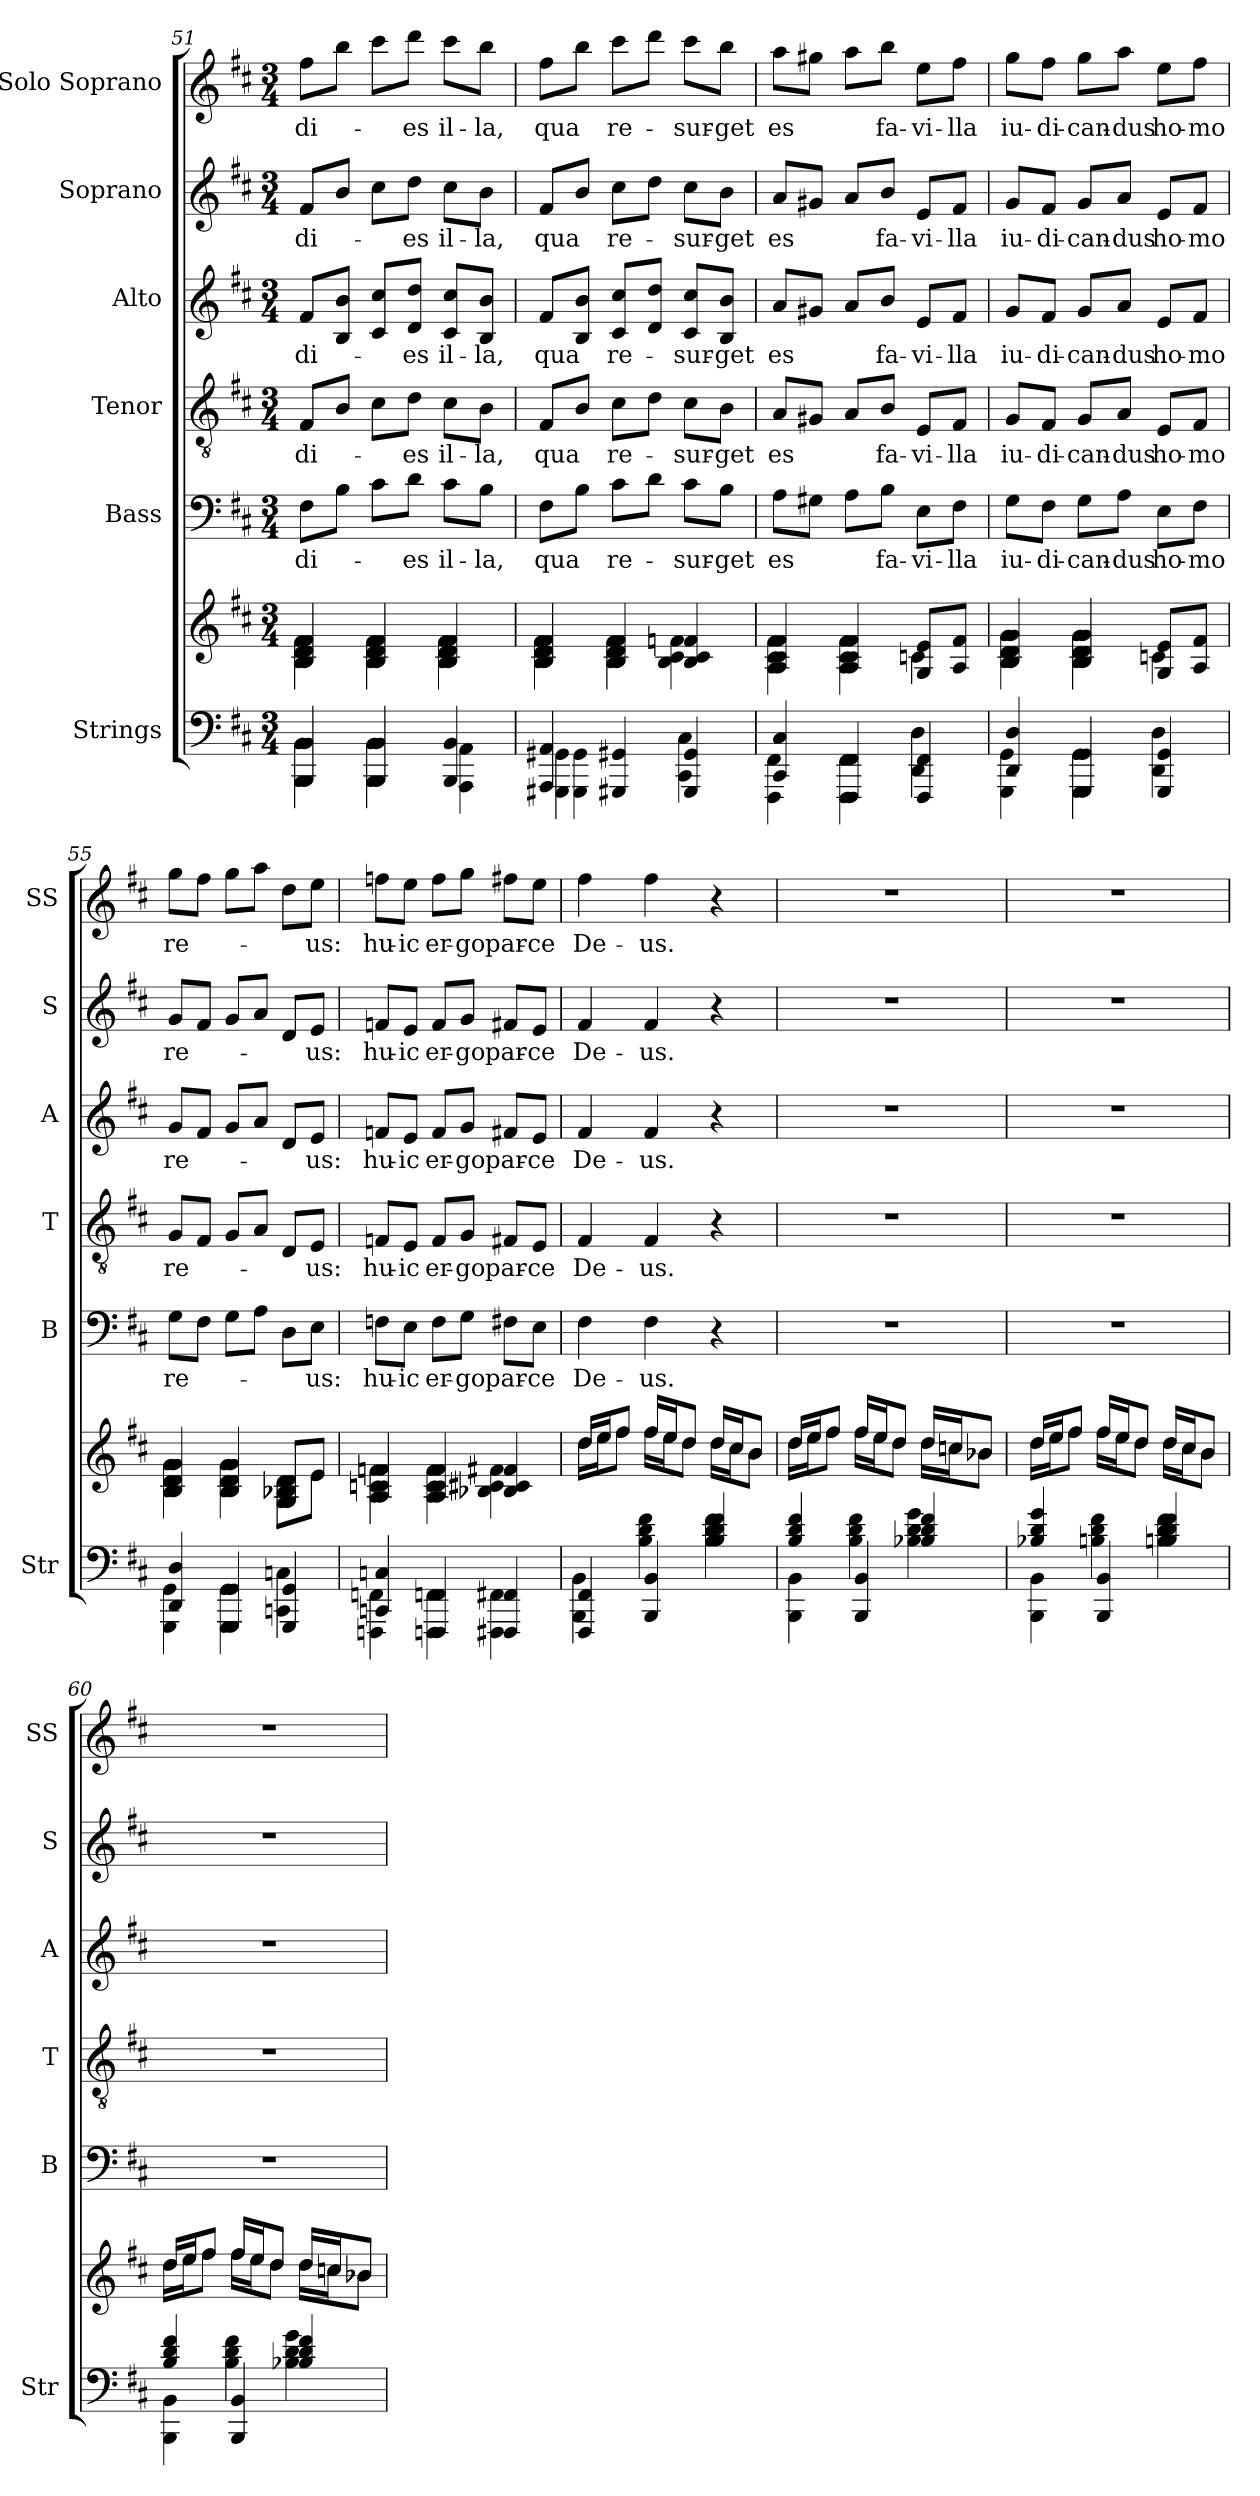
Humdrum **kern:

**kern	**kern	**kern	**text	**kern	**text	**kern	**text	**kern	**text	**kern	**text
*part6	*part6	*part5	*part5	*part4	*part4	*part3	*part3	*part2	*part2	*part1	*part1
*staff7	*staff6	*staff5	*staff5	*staff4	*staff4	*staff3	*staff3	*staff2	*staff2	*staff1	*staff1
*I"Strings	*	*I"Bass	*	*I"Tenor	*	*I"Alto	*	*I"Soprano	*	*I"Solo Soprano	*
*I'Str	*	*I'B	*	*I'T	*	*I'A	*	*I'S	*	*I'SS	*
*clefF4	*clefG2	*clefF4	*	*clefGv2	*	*clefG2	*	*clefG2	*	*clefG2	*
*k[f#c#]	*k[f#c#]	*k[f#c#]	*	*k[f#c#]	*	*k[f#c#]	*	*k[f#c#]	*	*k[f#c#]	*
*M3/4	*M3/4	*M3/4	*	*M3/4	*	*M3/4	*	*M3/4	*	*M3/4	*
=51	=51	=51	=51	=51	=51	=51	=51	=51	=51	=51	=51
*^	*^	*	*	*	*	*	*	*	*	*	*
!	!	!	!	!	!LO:LY:b	!	!LO:LY:b	!	!LO:LY:b	!	!LO:LY:b	!	!LO:LY:b
4BBB/ 4BB/	4BBB\ 4BB\	4B/ 4d/ 4f#/	4B\ 4d\ 4f#\	8F#L	di-	8F#L	di-	8f#L	di-	8f#L	di-	8ff#L	di-
.	.	.	.	8BJ	.	8BJ	.	8B 8bJ	.	8bJ	.	8bbJ	.
4BBB/ 4BB/	4BBB\ 4BB\	4B/ 4d/ 4f#/	4B\ 4d\ 4f#\	8c#L	.	8c#L	.	8c# 8cc#L	.	8cc#L	.	8ccc#L	.
!	!	!	!	!	!LO:LY:b	!	!LO:LY:b	!	!LO:LY:b	!	!LO:LY:b	!	!LO:LY:b
.	.	.	.	8dJ	-es	8dJ	-es	8d 8ddJ	-es	8ddJ	-es	8dddJ	-es
!	!	!	!	!	!LO:LY:b	!	!LO:LY:b	!	!LO:LY:b	!	!LO:LY:b	!	!LO:LY:b
4BBB/ 4BB/	4AAA\ 4AA\	4B/ 4d/ 4f#/	4B\ 4d\ 4f#\	8c#L	il-	8c#L	il-	8c# 8cc#L	il-	8cc#L	il-	8ccc#L	il-
!	!	!	!	!	!LO:LY:b	!	!LO:LY:b	!	!LO:LY:b	!	!LO:LY:b	!	!LO:LY:b
.	.	.	.	8BJ	-la,	8BJ	-la,	8B 8bJ	-la,	8bJ	-la,	8bbJ	-la,
=52	=52	=52	=52	=52	=52	=52	=52	=52	=52	=52	=52	=52	=52
4AAA/ 4AA/	4GGG#X\ 4GG#X\	4B/ 4d/ 4f#/	4B\ 4d\ 4f#\	8F#L	qua	8F#L	qua	8f#L	qua	8f#L	qua	8ff#L	qua
.	.	.	.	8BJ	.	8BJ	.	8B 8bJ	.	8bJ	.	8bbJ	.
!	!	!	!	!	!LO:LY:b	!	!LO:LY:b	!	!LO:LY:b	!	!LO:LY:b	!	!LO:LY:b
4GGG#X/ 4GG#X/	4GGG#\ 4GG#\	4B/ 4d/ 4f#/	4B\ 4d\ 4f#\	8c#L	re-	8c#L	re-	8c# 8cc#L	re-	8cc#L	re-	8ccc#L	re-
.	.	.	.	8dJ	.	8dJ	.	8d 8ddJ	.	8ddJ	.	8dddJ	.
!	!	!	!	!	!LO:LY:b	!	!LO:LY:b	!	!LO:LY:b	!	!LO:LY:b	!	!LO:LY:b
4GGG#/ 4GG#/	4CC#\ 4C#\	4B/ 4c#/ 4fn/	4B\ 4c#\ 4fn\	8c#L	-sur-	8c#L	-sur-	8c# 8cc#L	-sur-	8cc#L	-sur-	8ccc#L	-sur-
!	!	!	!	!	!LO:LY:b	!	!LO:LY:b	!	!LO:LY:b	!	!LO:LY:b	!	!LO:LY:b
.	.	.	.	8BJ	-get	8BJ	-get	8B 8bJ	-get	8bJ	-get	8bbJ	-get
=53	=53	=53	=53	=53	=53	=53	=53	=53	=53	=53	=53	=53	=53
4CC#/ 4C#/	4FFF#\ 4FF#\	4A/ 4c#/ 4f#/	4A\ 4c#\ 4f#\	8AL	es	8AL	es	8aL	es	8aL	es	8aaL	es
.	.	.	.	8G#XJ	.	8G#XJ	.	8g#XJ	.	8g#XJ	.	8gg#XJ	.
4FFF#/ 4FF#/	4FFF#\ 4FF#\	4A/ 4c#/ 4f#/	4A\ 4c#\ 4f#\	8AL	.	8AL	.	8aL	.	8aL	.	8aaL	.
!	!	!	!	!	!LO:LY:b	!	!LO:LY:b	!	!LO:LY:b	!	!LO:LY:b	!	!LO:LY:b
.	.	.	.	8BJ	fa-	8BJ	fa-	8bJ	fa-	8bJ	fa-	8bbJ	fa-
!	!	!	!	!	!LO:LY:b	!	!LO:LY:b	!	!LO:LY:b	!	!LO:LY:b	!	!LO:LY:b
4FFF#/ 4FF#/	4DD\ 4D\	8G/ 8e/L	4cn\	8EL	-vi-	8EL	-vi-	8eL	-vi-	8eL	-vi-	8eeL	-vi-
!	!	!	!	!	!LO:LY:b	!	!LO:LY:b	!	!LO:LY:b	!	!LO:LY:b	!	!LO:LY:b
.	.	8A/ 8f#/J	.	8F#J	-lla	8F#J	-lla	8f#J	-lla	8f#J	-lla	8ff#J	-lla
=54	=54	=54	=54	=54	=54	=54	=54	=54	=54	=54	=54	=54	=54
!	!	!	!	!	!LO:LY:b	!	!LO:LY:b	!	!LO:LY:b	!	!LO:LY:b	!	!LO:LY:b
4DD/ 4D/	4GGG\ 4GG\	4B/ 4d/ 4g/	4B\ 4d\ 4g\	8GL	iu-	8GL	iu-	8gL	iu-	8gL	iu-	8ggL	iu-
!	!	!	!	!	!LO:LY:b	!	!LO:LY:b	!	!LO:LY:b	!	!LO:LY:b	!	!LO:LY:b
.	.	.	.	8F#J	-di-	8F#J	-di-	8f#J	-di-	8f#J	-di-	8ff#J	-di-
!	!	!	!	!	!LO:LY:b	!	!LO:LY:b	!	!LO:LY:b	!	!LO:LY:b	!	!LO:LY:b
4GGG/ 4GG/	4GGG\ 4GG\	4B/ 4d/ 4g/	4B\ 4d\ 4g\	8GL	-can-	8GL	-can-	8gL	-can-	8gL	-can-	8ggL	-can-
!	!	!	!	!	!LO:LY:b	!	!LO:LY:b	!	!LO:LY:b	!	!LO:LY:b	!	!LO:LY:b
.	.	.	.	8AJ	-dus	8AJ	-dus	8aJ	-dus	8aJ	-dus	8aaJ	-dus
!	!	!	!	!	!LO:LY:b	!	!LO:LY:b	!	!LO:LY:b	!	!LO:LY:b	!	!LO:LY:b
4GGG/ 4GG/	4DD\ 4D\	8G/ 8e/L	4cn\	8EL	ho-	8EL	ho-	8eL	ho-	8eL	ho-	8eeL	ho-
!	!	!	!	!	!LO:LY:b	!	!LO:LY:b	!	!LO:LY:b	!	!LO:LY:b	!	!LO:LY:b
.	.	8A/ 8f#/J	.	8F#J	-mo	8F#J	-mo	8f#J	-mo	8f#J	-mo	8ff#J	-mo
=55	=55	=55	=55	=55	=55	=55	=55	=55	=55	=55	=55	=55	=55
!	!	!	!	!	!LO:LY:b	!	!LO:LY:b	!	!LO:LY:b	!	!LO:LY:b	!	!LO:LY:b
4DD/ 4D/	4GGG\ 4GG\	4B/ 4d/ 4g/	4B\ 4d\ 4g\	8GL	re-	8GL	re-	8gL	re-	8gL	re-	8ggL	re-
.	.	.	.	8F#J	.	8F#J	.	8f#J	.	8f#J	.	8ff#J	.
4GGG/ 4GG/	4GGG\ 4GG\	4B/ 4d/ 4g/	4B\ 4d\ 4g\	8GL	.	8GL	.	8gL	.	8gL	.	8ggL	.
.	.	.	.	8AJ	.	8AJ	.	8aJ	.	8aJ	.	8aaJ	.
4GGG/ 4GG/	4CCn\ 4Cn\	8G/ 8B-X/ 8d/L	8G\ 8B-X\ 8d\L	8DL	.	8DL	.	8dL	.	8dL	.	8ddL	.
!	!	!	!	!	!LO:LY:b	!	!LO:LY:b	!	!LO:LY:b	!	!LO:LY:b	!	!LO:LY:b
.	.	8e/J	8e\J	8EJ	-us:	8EJ	-us:	8eJ	-us:	8eJ	-us:	8eeJ	-us:
=56	=56	=56	=56	=56	=56	=56	=56	=56	=56	=56	=56	=56	=56
!	!	!	!	!	!LO:LY:b	!	!LO:LY:b	!	!LO:LY:b	!	!LO:LY:b	!	!LO:LY:b
4CCn/ 4Cn/	4FFFn\ 4FFn\	4A/ 4cn/ 4fn/	4A\ 4cn\ 4fn\	8FnL	hu-	8FnL	hu-	8fnL	hu-	8fnL	hu-	8ffnL	hu-
!	!	!	!	!	!LO:LY:b	!	!LO:LY:b	!	!LO:LY:b	!	!LO:LY:b	!	!LO:LY:b
.	.	.	.	8EJ	-ic	8EJ	-ic	8eJ	-ic	8eJ	-ic	8eeJ	-ic
!	!	!	!	!	!LO:LY:b	!	!LO:LY:b	!	!LO:LY:b	!	!LO:LY:b	!	!LO:LY:b
4FFFn/ 4FFn/	4FFF\ 4FF\	4A/ 4c/ 4f/	4A\ 4c\ 4f\	8FL	er-	8FL	er-	8fL	er-	8fL	er-	8ffL	er-
!	!	!	!	!	!LO:LY:b	!	!LO:LY:b	!	!LO:LY:b	!	!LO:LY:b	!	!LO:LY:b
.	.	.	.	8GJ	-go	8GJ	-go	8gJ	-go	8gJ	-go	8ggJ	-go
!	!	!	!	!	!LO:LY:b	!	!LO:LY:b	!	!LO:LY:b	!	!LO:LY:b	!	!LO:LY:b
4FFF/ 4FF/	4FFF#X\ 4FF#X\	4B-X/ 4c#X/ 4f#X/	4B-X\ 4c#X\ 4f#X\	8F#XL	par-	8F#XL	par-	8f#XL	par-	8f#XL	par-	8ff#XL	par-
!	!	!	!	!	!LO:LY:b	!	!LO:LY:b	!	!LO:LY:b	!	!LO:LY:b	!	!LO:LY:b
.	.	.	.	8EJ	-ce	8EJ	-ce	8eJ	-ce	8eJ	-ce	8eeJ	-ce
=57	=57	=57	=57	=57	=57	=57	=57	=57	=57	=57	=57	=57	=57
!	!	!	!	!	!LO:LY:b	!	!LO:LY:b	!	!LO:LY:b	!	!LO:LY:b	!	!LO:LY:b
4FFF#/ 4FF#/	4BBB\ 4BB\	16dd/LL	16dd\LL	4F#	De-	4F#	De-	4f#	De-	4f#	De-	4ff#	De-
.	.	16ee/J	16ee\J	.	.	.	.	.	.	.	.	.	.
.	.	8ff#/J	8ff#\J	.	.	.	.	.	.	.	.	.	.
!	!	!	!	!	!LO:LY:b	!	!LO:LY:b	!	!LO:LY:b	!	!LO:LY:b	!	!LO:LY:b
4BBB/ 4BB/	4B\ 4d\ 4f#\	16ff#/LL	16ff#\LL	4F#	-us.	4F#	-us.	4f#	-us.	4f#	-us.	4ff#	-us.
.	.	16ee/J	16ee\J	.	.	.	.	.	.	.	.	.	.
.	.	8dd/J	8dd\J	.	.	.	.	.	.	.	.	.	.
4B/ 4d/ 4f#/	4B\ 4d\ 4f#\	16dd/LL	16dd\LL	4r	.	4r	.	4r	.	4r	.	4r	.
.	.	16cc#/J	16cc#\J	.	.	.	.	.	.	.	.	.	.
.	.	8b/J	8b\J	.	.	.	.	.	.	.	.	.	.
=58	=58	=58	=58	=58	=58	=58	=58	=58	=58	=58	=58	=58	=58
!	!	!	!	!LO:N:vis=2	!	!LO:N:vis=2	!	!LO:N:vis=2	!	!LO:N:vis=2	!	!LO:N:vis=2	!
4B/ 4d/ 4f#/	4BBB\ 4BB\	16dd/LL	16dd\LL	2.r	.	2.r	.	2.r	.	2.r	.	2.r	.
.	.	16ee/J	16ee\J	.	.	.	.	.	.	.	.	.	.
.	.	8ff#/J	8ff#\J	.	.	.	.	.	.	.	.	.	.
4BBB/ 4BB/	4B\ 4d\ 4f#\	16ff#/LL	16ff#\LL	.	.	.	.	.	.	.	.	.	.
.	.	16ee/J	16ee\J	.	.	.	.	.	.	.	.	.	.
.	.	8dd/J	8dd\J	.	.	.	.	.	.	.	.	.	.
4B/ 4d/ 4f#/	4B-X\ 4d\ 4g\	16dd/LL	16dd\LL	.	.	.	.	.	.	.	.	.	.
.	.	16ccn/J	16ccn\J	.	.	.	.	.	.	.	.	.	.
.	.	8b-X/J	8b-X\J	.	.	.	.	.	.	.	.	.	.
=59	=59	=59	=59	=59	=59	=59	=59	=59	=59	=59	=59	=59	=59
!	!	!	!	!LO:N:vis=2	!	!LO:N:vis=2	!	!LO:N:vis=2	!	!LO:N:vis=2	!	!LO:N:vis=2	!
4B-X/ 4d/ 4g/	4BBB\ 4BB\	16dd/LL	16dd\LL	2.r	.	2.r	.	2.r	.	2.r	.	2.r	.
.	.	16ee/J	16ee\J	.	.	.	.	.	.	.	.	.	.
.	.	8ff#/J	8ff#\J	.	.	.	.	.	.	.	.	.	.
4BBB/ 4BB/	4B\ 4d\ 4f#\	16ff#/LL	16ff#\LL	.	.	.	.	.	.	.	.	.	.
.	.	16ee/J	16ee\J	.	.	.	.	.	.	.	.	.	.
.	.	8dd/J	8dd\J	.	.	.	.	.	.	.	.	.	.
4Bn/ 4d/ 4f#/	4B\ 4d\ 4f#\	16dd/LL	16dd\LL	.	.	.	.	.	.	.	.	.	.
.	.	16cc#/J	16cc#\J	.	.	.	.	.	.	.	.	.	.
.	.	8b/J	8b\J	.	.	.	.	.	.	.	.	.	.
=60	=60	=60	=60	=60	=60	=60	=60	=60	=60	=60	=60	=60	=60
!	!	!	!	!LO:N:vis=2	!	!LO:N:vis=2	!	!LO:N:vis=2	!	!LO:N:vis=2	!	!LO:N:vis=2	!
4B/ 4d/ 4f#/	4BBB\ 4BB\	16dd/LL	16dd\LL	2.r	.	2.r	.	2.r	.	2.r	.	2.r	.
.	.	16ee/J	16ee\J	.	.	.	.	.	.	.	.	.	.
.	.	8ff#/J	8ff#\J	.	.	.	.	.	.	.	.	.	.
4BBB/ 4BB/	4B\ 4d\ 4f#\	16ff#/LL	16ff#\LL	.	.	.	.	.	.	.	.	.	.
.	.	16ee/J	16ee\J	.	.	.	.	.	.	.	.	.	.
.	.	8dd/J	8dd\J	.	.	.	.	.	.	.	.	.	.
4B/ 4d/ 4f#/	4B-X\ 4d\ 4g\	16dd/LL	16dd\LL	.	.	.	.	.	.	.	.	.	.
.	.	16ccn/J	16ccn\J	.	.	.	.	.	.	.	.	.	.
.	.	8b-X/J	8b-X\J	.	.	.	.	.	.	.	.	.	.
*v	*v	*	*	*	*	*	*	*	*	*	*	*	*
*	*v	*v	*	*	*	*	*	*	*	*	*	*
=	=	=	=	=	=	=	=	=	=	=	=
*-	*-	*-	*-	*-	*-	*-	*-	*-	*-	*-	*-
